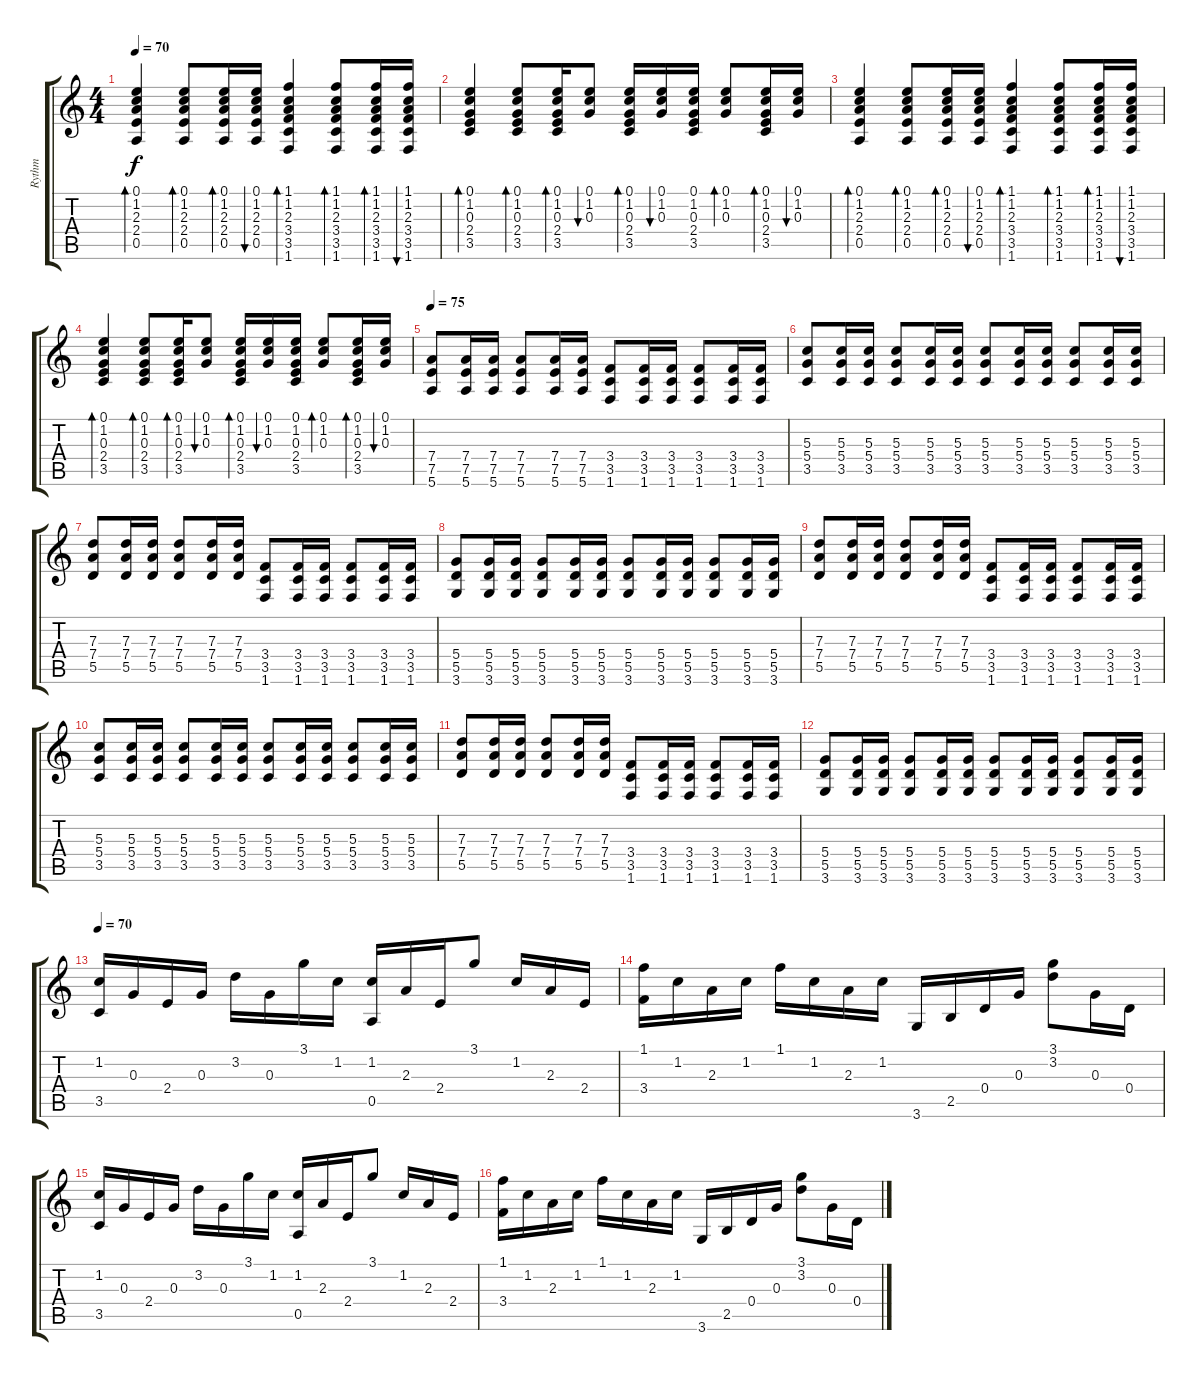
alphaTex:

\track ("Rythm" "Rythm") {instrument acousticguitarnylon}
\staff {score tabs}
\tuning (E4 B3 G3 D3 A2 E2) {hide}
\ts (4 4)
\tempo 70
\clef g2
\ks c
(0.1 1.2 2.3 2.4 0.5).4{bd 30 dy f instrument acousticguitarnylon} (0.1 1.2 2.3 2.4 0.5).8{bd 30} (0.1 1.2 2.3 2.4 0.5).16{bd 30} (0.1 1.2 2.3 2.4 0.5).16{bu 30} (1.1 1.2 2.3 3.4 3.5 1.6).4{bd 30} (1.1 1.2 2.3 3.4 3.5 1.6).8{bd 30} (1.1 1.2 2.3 3.4 3.5 1.6).16{bd 30} (1.1 1.2 2.3 3.4 3.5 1.6).16{bu 30} |
(0.1 1.2 0.3 2.4 3.5).4{bd 30} (0.1 1.2 0.3 2.4 3.5).8{bd 30} (0.1 1.2 0.3 2.4 3.5).16{bd 30} (0.1 1.2 0.3).8{bu 30} (0.1 1.2 0.3 2.4 3.5).16{bd 30} (0.1 1.2 0.3).16{bu 30} (0.1 1.2 0.3 2.4 3.5).16 (0.1 1.2 0.3).8{bd 30} (0.1 1.2 0.3 2.4 3.5).16{bd 30} (0.1 1.2 0.3).16{bu 30} |
(0.1 1.2 2.3 2.4 0.5).4{bd 30 instrument acousticguitarnylon} (0.1 1.2 2.3 2.4 0.5).8{bd 30} (0.1 1.2 2.3 2.4 0.5).16{bd 30} (0.1 1.2 2.3 2.4 0.5).16{bu 30} (1.1 1.2 2.3 3.4 3.5 1.6).4{bd 30} (1.1 1.2 2.3 3.4 3.5 1.6).8{bd 30} (1.1 1.2 2.3 3.4 3.5 1.6).16{bd 30} (1.1 1.2 2.3 3.4 3.5 1.6).16{bu 30} |
(0.1 1.2 0.3 2.4 3.5).4{bd 30} (0.1 1.2 0.3 2.4 3.5).8{bd 30} (0.1 1.2 0.3 2.4 3.5).16{bd 30} (0.1 1.2 0.3).8{bu 30} (0.1 1.2 0.3 2.4 3.5).16{bd 30} (0.1 1.2 0.3).16{bu 30} (0.1 1.2 0.3 2.4 3.5).16 (0.1 1.2 0.3).8{bd 30} (0.1 1.2 0.3 2.4 3.5).16{bd 30} (0.1 1.2 0.3).16{bu 30} |
\tempo 75
(7.4 7.5 5.6).8{instrument distortionguitar} (7.4 7.5 5.6).16 (7.4 7.5 5.6).16 (7.4 7.5 5.6).8 (7.4 7.5 5.6).16 (7.4 7.5 5.6).16 (3.4 3.5 1.6).8 (3.4 3.5 1.6).16 (3.4 3.5 1.6).16 (3.4 3.5 1.6).8 (3.4 3.5 1.6).16 (3.4 3.5 1.6).16 |
(5.3 5.4 3.5).8 (5.3 5.4 3.5).16 (5.3 5.4 3.5).16 (5.3 5.4 3.5).8 (5.3 5.4 3.5).16 (5.3 5.4 3.5).16 (5.3 5.4 3.5).8 (5.3 5.4 3.5).16 (5.3 5.4 3.5).16 (5.3 5.4 3.5).8 (5.3 5.4 3.5).16 (5.3 5.4 3.5).16 |
(7.3 7.4 5.5).8 (7.3 7.4 5.5).16 (7.3 7.4 5.5).16 (7.3 7.4 5.5).8 (7.3 7.4 5.5).16 (7.3 7.4 5.5).16 (3.4 3.5 1.6).8 (3.4 3.5 1.6).16 (3.4 3.5 1.6).16 (3.4 3.5 1.6).8 (3.4 3.5 1.6).16 (3.4 3.5 1.6).16 |
(5.4 5.5 3.6).8 (5.4 5.5 3.6).16 (5.4 5.5 3.6).16 (5.4 5.5 3.6).8 (5.4 5.5 3.6).16 (5.4 5.5 3.6).16 (5.4 5.5 3.6).8 (5.4 5.5 3.6).16 (5.4 5.5 3.6).16 (5.4 5.5 3.6).8 (5.4 5.5 3.6).16 (5.4 5.5 3.6).16 |
(7.3 7.4 5.5).8 (7.3 7.4 5.5).16 (7.3 7.4 5.5).16 (7.3 7.4 5.5).8 (7.3 7.4 5.5).16 (7.3 7.4 5.5).16 (3.4 3.5 1.6).8 (3.4 3.5 1.6).16 (3.4 3.5 1.6).16 (3.4 3.5 1.6).8 (3.4 3.5 1.6).16 (3.4 3.5 1.6).16 |
(5.3 5.4 3.5).8 (5.3 5.4 3.5).16 (5.3 5.4 3.5).16 (5.3 5.4 3.5).8 (5.3 5.4 3.5).16 (5.3 5.4 3.5).16 (5.3 5.4 3.5).8 (5.3 5.4 3.5).16 (5.3 5.4 3.5).16 (5.3 5.4 3.5).8 (5.3 5.4 3.5).16 (5.3 5.4 3.5).16 |
(7.3 7.4 5.5).8 (7.3 7.4 5.5).16 (7.3 7.4 5.5).16 (7.3 7.4 5.5).8 (7.3 7.4 5.5).16 (7.3 7.4 5.5).16 (3.4 3.5 1.6).8 (3.4 3.5 1.6).16 (3.4 3.5 1.6).16 (3.4 3.5 1.6).8 (3.4 3.5 1.6).16 (3.4 3.5 1.6).16 |
(5.4 5.5 3.6).8 (5.4 5.5 3.6).16 (5.4 5.5 3.6).16 (5.4 5.5 3.6).8 (5.4 5.5 3.6).16 (5.4 5.5 3.6).16 (5.4 5.5 3.6).8 (5.4 5.5 3.6).16 (5.4 5.5 3.6).16 (5.4 5.5 3.6).8 (5.4 5.5 3.6).16 (5.4 5.5 3.6).16 |
\tempo 70
(1.2 3.5).16{instrument acousticguitarnylon} 0.3.16 2.4.16 0.3.16 3.2.16 0.3.16 3.1.16 1.2.16 (1.2 0.5).16 2.3.16 2.4.16 3.1.8 1.2.16 2.3.16 2.4.16 |
(1.1 3.4).16 1.2.16 2.3.16 1.2.16 1.1.16 1.2.16 2.3.16 1.2.16 3.6.16 2.5.16 0.4.16 0.3.16 (3.1 3.2).8 0.3.16 0.4.16 |
(1.2 3.5).16 0.3.16 2.4.16 0.3.16 3.2.16 0.3.16 3.1.16 1.2.16 (1.2 0.5).16 2.3.16 2.4.16 3.1.8 1.2.16 2.3.16 2.4.16 |
(1.1 3.4).16 1.2.16 2.3.16 1.2.16 1.1.16 1.2.16 2.3.16 1.2.16 3.6.16 2.5.16 0.4.16 0.3.16 (3.1 3.2).8 0.3.16 0.4.16
